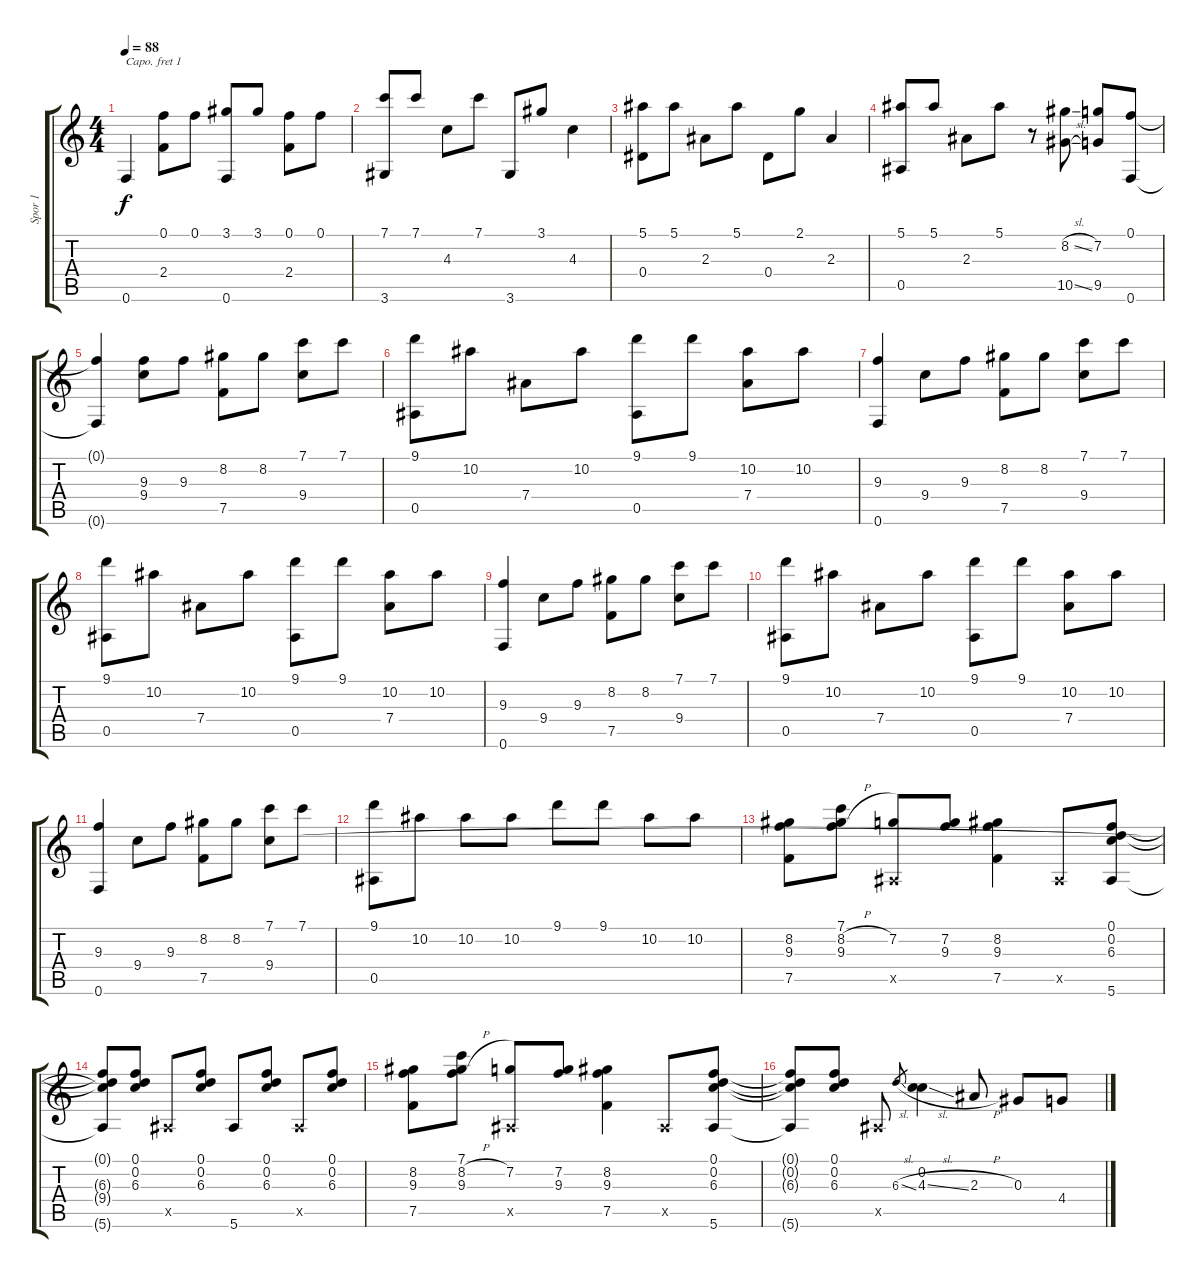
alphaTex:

\track ("Spor 1" "Spor 1") {instrument acousticguitarnylon}
\staff {score tabs}
\capo 1
\tuning (E4 B3 G3 D3 A2 E2) {hide}
\ts (4 4)
\tempo 88
\clef g2
\ks c
0.6.4{dy f} (0.1 2.4).8 0.1.8 (3.1 0.6).8 3.1.8 (0.1 2.4).8 0.1.8 |
(7.1 3.6).8 7.1.8 4.3.8 7.1.8 3.6.8 3.1.8 4.3.4 |
(5.1 0.4).8 5.1.8 2.3.8 5.1.8 0.4.8 2.1.8 2.3.4 |
(5.1 0.5).8 5.1.8 2.3.8 5.1.8 r.8 (8.2{sl} 10.5{sl}).8 (7.2 9.5).8 (0.1 0.6).8 |
(0.1{t} 0.6{t}).4 (9.3 9.4).8 9.3.8 (8.2 7.5).8 8.2.8 (7.1 9.4).8 7.1.8 |
(9.1 0.5).8 10.2.8 7.4.8 10.2.8 (9.1 0.5).8 9.1.8 (10.2 7.4).8 10.2.8 |
(9.3 0.6).4 9.4.8 9.3.8 (8.2 7.5).8 8.2.8 (7.1 9.4).8 7.1.8 |
(9.1 0.5).8 10.2.8 7.4.8 10.2.8 (9.1 0.5).8 9.1.8 (10.2 7.4).8 10.2.8 |
(9.3 0.6).4 9.4.8 9.3.8 (8.2 7.5).8 8.2.8 (7.1 9.4).8 7.1.8 |
(9.1 0.5).8 10.2.8 7.4.8 10.2.8 (9.1 0.5).8 9.1.8 (10.2 7.4).8 10.2.8 |
(9.3 0.6).4 9.4.8 9.3.8 (8.2 7.5).8 8.2.8 (7.1 9.4).8 7.1.8 |
(9.1 0.5).8 10.2.8 10.2.8 10.2.8 9.1.8 9.1.8 10.2.8 10.2.8 |
(8.2 9.3 7.5).8 (7.1 8.2{h} 9.3).8 (7.2 0.5{x}).8 (7.2 9.3).8 (8.2 9.3 7.5).4 0.5{x}.8 (0.1 0.2 6.3 5.6).8 |
(0.1{t} 6.3{t} 9.4{t} 5.6{t}).8 (0.1 0.2 6.3).8 0.5{x}.8 (0.1 0.2 6.3).8 5.6.8 (0.1 0.2 6.3).8 0.5{x}.8 (0.1 0.2 6.3).8 |
(8.2 9.3 7.5).8 (7.1 8.2{h} 9.3).8 (7.2 0.5{x}).8 (7.2 9.3).8 (8.2 9.3 7.5).4 0.5{x}.8 (0.1 0.2 6.3 5.6).8 |
(0.1{t} 0.2{t} 6.3{t} 5.6{t}).8 (0.1 0.2 6.3).8 0.5{x}.8 6.3{sl}.8{gr} (0.2 4.3{sl}).4 2.3{h}.8 0.3.8 4.4.8
